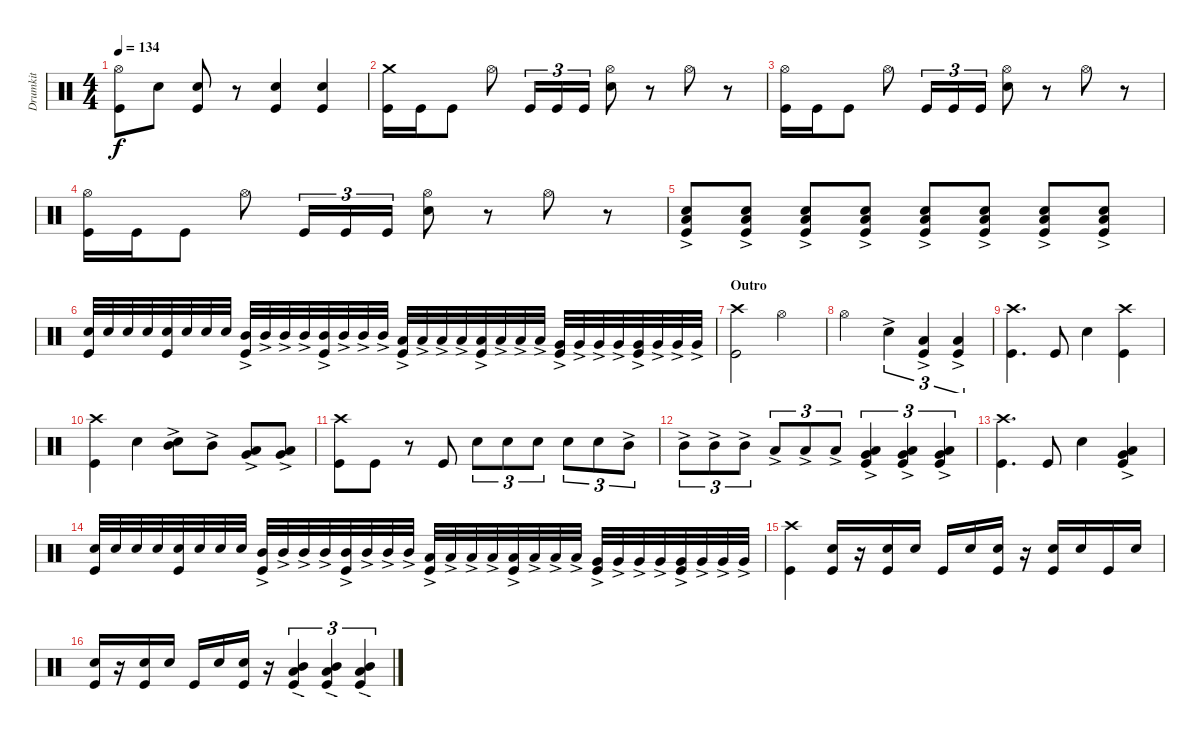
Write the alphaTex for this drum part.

\track ("Drumkit" "Drumkit") {instrument percussion}
\staff {score}
\articulation defaults
\ts (4 4)
\tempo 134
\clef neutral
\ks c
("Kick (hit)" "Hi-Hat (open)").8{dy f} "Snare (hit) 2".8 ("Snare (hit) 2" "Kick (hit)").8 r.8 ("Snare (hit) 2" "Kick (hit)").4 ("Snare (hit) 2" "Kick (hit)").4 |
("Kick (hit)" "Crash medium (hit)").16 "Kick (hit)".16 "Kick (hit)".8 "Hi-Hat (open)".8 "Kick (hit)".16{tu (3 2)} "Kick (hit)".16{tu (3 2)} "Kick (hit)".16{tu (3 2)} ("Snare (hit) 2" "Hi-Hat (open)").8 r.8 "Hi-Hat (open)".8 r.8 |
("Kick (hit)" "Hi-Hat (open)").16 "Kick (hit)".16 "Kick (hit)".8 "Hi-Hat (open)".8 "Kick (hit)".16{tu (3 2)} "Kick (hit)".16{tu (3 2)} "Kick (hit)".16{tu (3 2)} ("Snare (hit) 2" "Hi-Hat (open)").8 r.8 "Hi-Hat (open)".8 r.8 |
("Kick (hit)" "Hi-Hat (open)").16 "Kick (hit)".16 "Kick (hit)".8 "Hi-Hat (open)".8 "Kick (hit)".16{tu (3 2)} "Kick (hit)".16{tu (3 2)} "Kick (hit)".16{tu (3 2)} ("Snare (hit) 2" "Hi-Hat (open)").8 r.8 "Hi-Hat (open)".8 r.8 |
("Kick (hit)" "Snare (hit) 2" "Low Tom (hit)"{ac}).8 ("Kick (hit)" "Snare (hit) 2" "Low Tom (hit)"{ac}).8 ("Kick (hit)" "Snare (hit) 2" "Low Tom (hit)"{ac}).8 ("Kick (hit)" "Snare (hit) 2" "Low Tom (hit)"{ac}).8 ("Kick (hit)" "Snare (hit) 2" "Low Tom (hit)"{ac}).8 ("Kick (hit)" "Snare (hit) 2" "Low Tom (hit)"{ac}).8 ("Kick (hit)" "Snare (hit) 2" "Low Tom (hit)"{ac}).8 ("Kick (hit)" "Snare (hit) 2" "Low Tom (hit)"{ac}).8 |
("Snare (hit) 2" "Kick (hit)").32 "Snare (hit) 2".32 "Snare (hit) 2".32 "Snare (hit) 2".32 ("Snare (hit) 2" "Kick (hit)").32 "Snare (hit) 2".32 "Snare (hit) 2".32 "Snare (hit) 2".32 ("Mid Tom (hit)"{ac} "Kick (hit)").32 "Mid Tom (hit)"{ac}.32 "Mid Tom (hit)"{ac}.32 "Mid Tom (hit)"{ac}.32 ("Mid Tom (hit)"{ac} "Kick (hit)").32 "Mid Tom (hit)"{ac}.32 "Mid Tom (hit)"{ac}.32 "Mid Tom (hit)"{ac}.32 ("Low Tom (hit)"{ac} "Kick (hit)").32 "Low Tom (hit)"{ac}.32 "Low Tom (hit)"{ac}.32 "Low Tom (hit)"{ac}.32 ("Low Tom (hit)"{ac} "Kick (hit)").32 "Low Tom (hit)"{ac}.32 "Low Tom (hit)"{ac}.32 "Low Tom (hit)"{ac}.32 ("Very Low Tom (hit)"{ac} "Kick (hit)").32 "Very Low Tom (hit)"{ac}.32 "Very Low Tom (hit)"{ac}.32 "Very Low Tom (hit)"{ac}.32 ("Very Low Tom (hit)"{ac} "Kick (hit)").32 "Very Low Tom (hit)"{ac}.32 "Very Low Tom (hit)"{ac}.32 "Very Low Tom (hit)"{ac}.32 |
\section ("" "Outro")
("Crash high (hit)" "Kick (hit)").2 "Hi-Hat (open)".2 |
"Hi-Hat (open)".2 "Snare (hit) 2"{ac}.4{tu (3 2)} ("Kick (hit)"{ac} "Low Tom (hit)"{ac}).4{tu (3 2)} ("Kick (hit)"{ac} "Low Tom (hit)"{ac}).4{tu (3 2)} |
("Crash high (hit)" "Kick (hit)").4{d} "Kick (hit)".8 "Snare (hit) 2".4 ("Kick (hit)" "Crash high (hit)").4 |
("Crash high (hit)" "Kick (hit)").4 "Snare (hit) 2".4 ("Snare (hit) 2"{ac} "Mid Tom (hit)"{ac}).8 "Mid Tom (hit)"{ac}.8 ("Low Tom (hit)"{ac} "Very Low Tom (hit)"{ac}).8 ("Low Tom (hit)"{ac} "Very Low Tom (hit)"{ac}).8 |
("Kick (hit)" "Crash high (hit)").8 "Kick (hit)".8 r.8 "Kick (hit)".8 "Snare (hit) 2".8{tu (3 2)} "Snare (hit) 2".8{tu (3 2)} "Snare (hit) 2".8{tu (3 2)} "Snare (hit) 2".8{tu (3 2)} "Snare (hit) 2".8{tu (3 2)} "Mid Tom (hit)"{ac}.8{tu (3 2)} |
"Mid Tom (hit)"{ac}.8{tu (3 2)} "Mid Tom (hit)"{ac}.8{tu (3 2)} "Mid Tom (hit)"{ac}.8{tu (3 2)} "Low Tom (hit)"{ac}.8{tu (3 2)} "Low Tom (hit)"{ac}.8{tu (3 2)} "Low Tom (hit)"{ac}.8{tu (3 2)} ("Kick (hit)" "Low Tom (hit)"{ac} "Very Low Tom (hit)"{ac}).4{tu (3 2)} ("Kick (hit)" "Very Low Tom (hit)"{ac} "Low Tom (hit)"{ac}).4{tu (3 2)} ("Kick (hit)" "Very Low Tom (hit)"{ac} "Low Tom (hit)"{ac}).4{tu (3 2)} |
("Crash high (hit)" "Kick (hit)").4{d} "Kick (hit)".8 "Snare (hit) 2".4 ("Kick (hit)" "Low Tom (hit)"{ac} "Very Low Tom (hit)"{ac}).4 |
("Snare (hit) 2" "Kick (hit)").32 "Snare (hit) 2".32 "Snare (hit) 2".32 "Snare (hit) 2".32 ("Snare (hit) 2" "Kick (hit)").32 "Snare (hit) 2".32 "Snare (hit) 2".32 "Snare (hit) 2".32 ("Mid Tom (hit)"{ac} "Kick (hit)").32 "Mid Tom (hit)"{ac}.32 "Mid Tom (hit)"{ac}.32 "Mid Tom (hit)"{ac}.32 ("Mid Tom (hit)"{ac} "Kick (hit)").32 "Mid Tom (hit)"{ac}.32 "Mid Tom (hit)"{ac}.32 "Mid Tom (hit)"{ac}.32 ("Low Tom (hit)"{ac} "Kick (hit)").32 "Low Tom (hit)"{ac}.32 "Low Tom (hit)"{ac}.32 "Low Tom (hit)"{ac}.32 ("Low Tom (hit)"{ac} "Kick (hit)").32 "Low Tom (hit)"{ac}.32 "Low Tom (hit)"{ac}.32 "Low Tom (hit)"{ac}.32 ("Very Low Tom (hit)"{ac} "Kick (hit)").32 "Very Low Tom (hit)"{ac}.32 "Very Low Tom (hit)"{ac}.32 "Very Low Tom (hit)"{ac}.32 ("Very Low Tom (hit)"{ac} "Kick (hit)").32 "Very Low Tom (hit)"{ac}.32 "Very Low Tom (hit)"{ac}.32 "Very Low Tom (hit)"{ac}.32 |
("Kick (hit)" "Crash high (hit)").4 ("Snare (hit) 2" "Kick (hit)").16 r.16 ("Snare (hit) 2" "Kick (hit)").16 "Snare (hit) 2".16 "Kick (hit)".16 "Snare (hit) 2".16 ("Snare (hit) 2" "Kick (hit)").16 r.16 ("Snare (hit) 2" "Kick (hit)").16 "Snare (hit) 2".16 "Kick (hit)".16 "Snare (hit) 2".16 |
("Snare (hit) 2" "Kick (hit)").16 r.16 ("Snare (hit) 2" "Kick (hit)").16 "Snare (hit) 2".16 "Kick (hit)".16 "Snare (hit) 2".16 ("Snare (hit) 2" "Kick (hit)").16 r.16 ("Kick (hit)" "Low Tom (hit)"{ac} "Mid Tom (hit)"{ac}).4{tu (3 2)} ("Kick (hit)" "Mid Tom (hit)"{ac} "Low Tom (hit)"{ac}).4{tu (3 2)} ("Kick (hit)" "Low Tom (hit)"{ac} "Mid Tom (hit)"{ac}).4{tu (3 2)}
